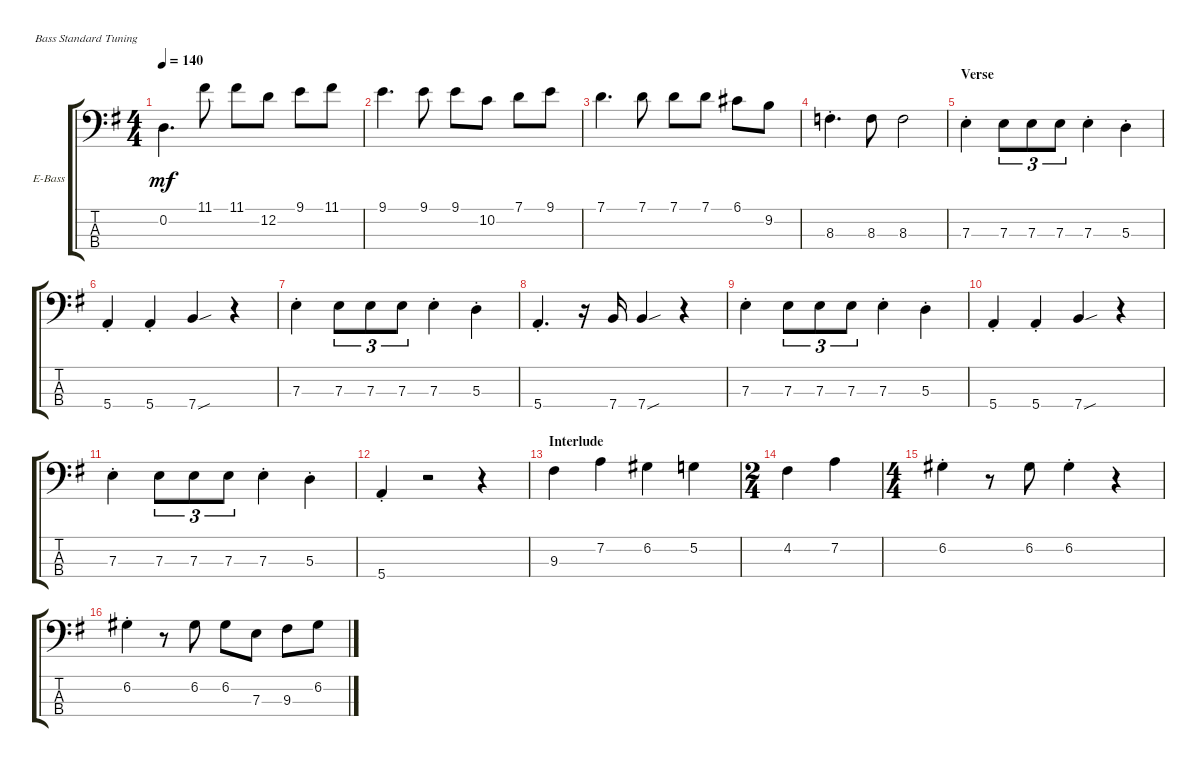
\defaultSystemsLayout 4
\bracketExtendMode groupsimilarinstruments
\firstSystemTrackNameOrientation horizontal
\otherSystemsTrackNameOrientation horizontal
\track ("Electric Bass" "E-Bass") {instrument electricbassfinger}
\staff {score tabs}
\tuning (G2 D2 A1 E1)
\ts (4 4)
\tempo 140
\clef f4
\ks g
0.2.4{d dy mf} 11.1.8 11.1.8 12.2.8 9.1.8 11.1.8 |
9.1.4{d} 9.1.8 9.1.8 10.2.8 7.1.8 9.1.8 |
7.1.4{d} 7.1.8 7.1.8 7.1.8 6.1.8 9.2.8 |
8.3{st}.4{d} 8.3.8 8.3.2 |
\section ("" "Verse")
7.3{st}.4 7.3.8{tu (3 2)} 7.3.8{tu (3 2)} 7.3.8{tu (3 2)} 7.3{st}.4 5.3{st}.4 |
5.4{st}.4 5.4{st}.4 7.4{sou}.4 r.4 |
7.3{st}.4 7.3.8{tu (3 2)} 7.3.8{tu (3 2)} 7.3.8{tu (3 2)} 7.3{st}.4 5.3{st}.4 |
5.4{st}.4{d} r.16 7.4.16 7.4{sou}.4 r.4 |
7.3{st}.4 7.3.8{tu (3 2)} 7.3.8{tu (3 2)} 7.3.8{tu (3 2)} 7.3{st}.4 5.3{st}.4 |
5.4{st}.4 5.4{st}.4 7.4{sou}.4 r.4 |
7.3{st}.4 7.3.8{tu (3 2)} 7.3.8{tu (3 2)} 7.3.8{tu (3 2)} 7.3{st}.4 5.3{st}.4 |
5.4{st}.4 r.2 r.4 |
\section ("" "Interlude")
9.3.4 7.2.4 6.2.4 5.2.4 |
\ts (2 4)
4.2.4 7.2.4 |
\ts (4 4)
6.2{st}.4 r.8 6.2.8 6.2{st}.4 r.4 |
6.2{st}.4 r.8 6.2.8 6.2.8 7.3.8 9.3.8 6.2.8
